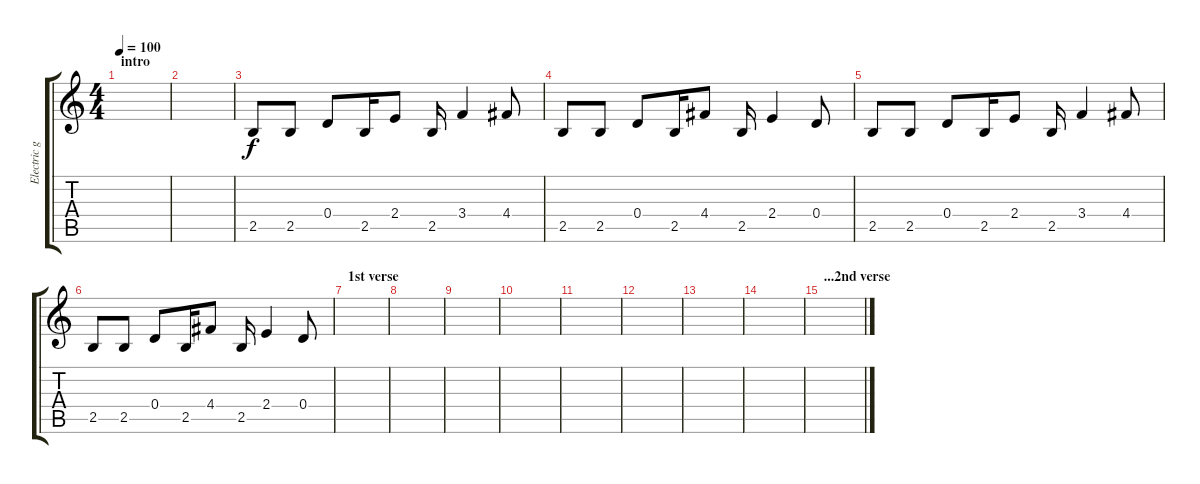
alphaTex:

\track ("Electric guitar" "Electric g") {instrument electricguitarclean}
\staff {score tabs}
\tuning (E4 B3 G3 D3 A2 E2) {hide}
\ts (4 4)
\section ("" "intro")
\tempo 100
\clef g2
\ks c
|
|
2.5.8 2.5.8 0.4.8 2.5.16 2.4.8 2.5.16 3.4.4 4.4.8 |
2.5.8 2.5.8 0.4.8 2.5.16 4.4.8 2.5.16 2.4.4 0.4.8 |
2.5.8 2.5.8 0.4.8 2.5.16 2.4.8 2.5.16 3.4.4 4.4.8 |
2.5.8 2.5.8 0.4.8 2.5.16 4.4.8 2.5.16 2.4.4 0.4.8 |
\section ("" "1st verse")
|
|
|
|
|
|
|
|
\section ("" "...2nd verse")
